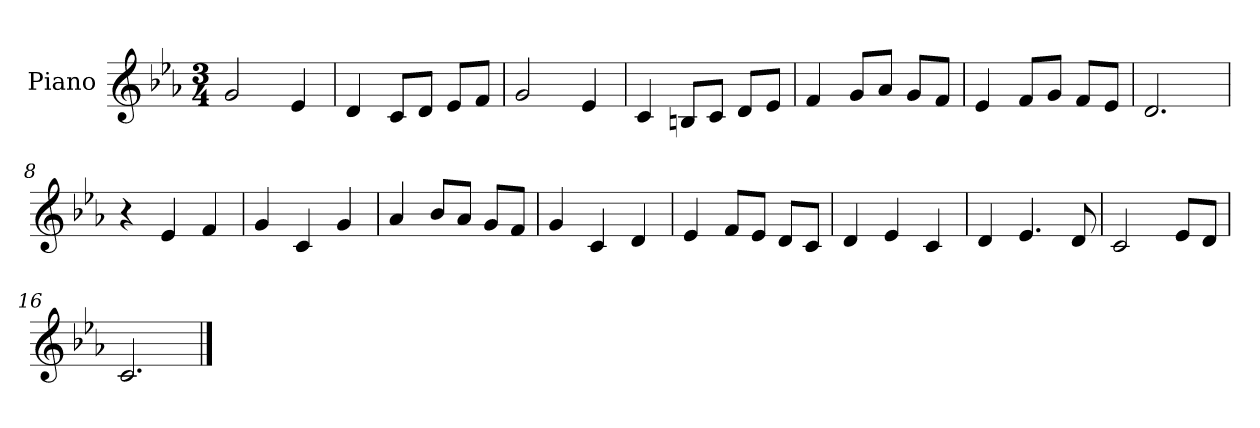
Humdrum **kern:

**kern
*part1
*staff1
*I"Piano
*I'Pno
*clefG2
*k[b-e-a-]
*c:
*M3/4
=1
2g/
4e-/
=2
4d/
8c/L
8d/J
8e-/L
8f/J
=3
2g/
4e-/
=4
4c/
8Bn/L
8c/J
8d/L
8e-/J
=5
4f/
8g/L
8a-/J
8g/L
8f/J
=6
4e-/
8f/L
8g/J
8f/L
8e-/J
=7
2.d/
=8
4r
4e-/
4f/
=9
4g/
4c/
4g/
=10
4a-/
8b-/L
8a-/J
8g/L
8f/J
=11
4g/
4c/
4d/
=12
4e-/
8f/L
8e-/J
8d/L
8c/J
=13
4d/
4e-/
4c/
=14
4d/
4.e-/
8d/
=15
2c/
8e-/L
8d/J
=16
2.c/
==
*-
